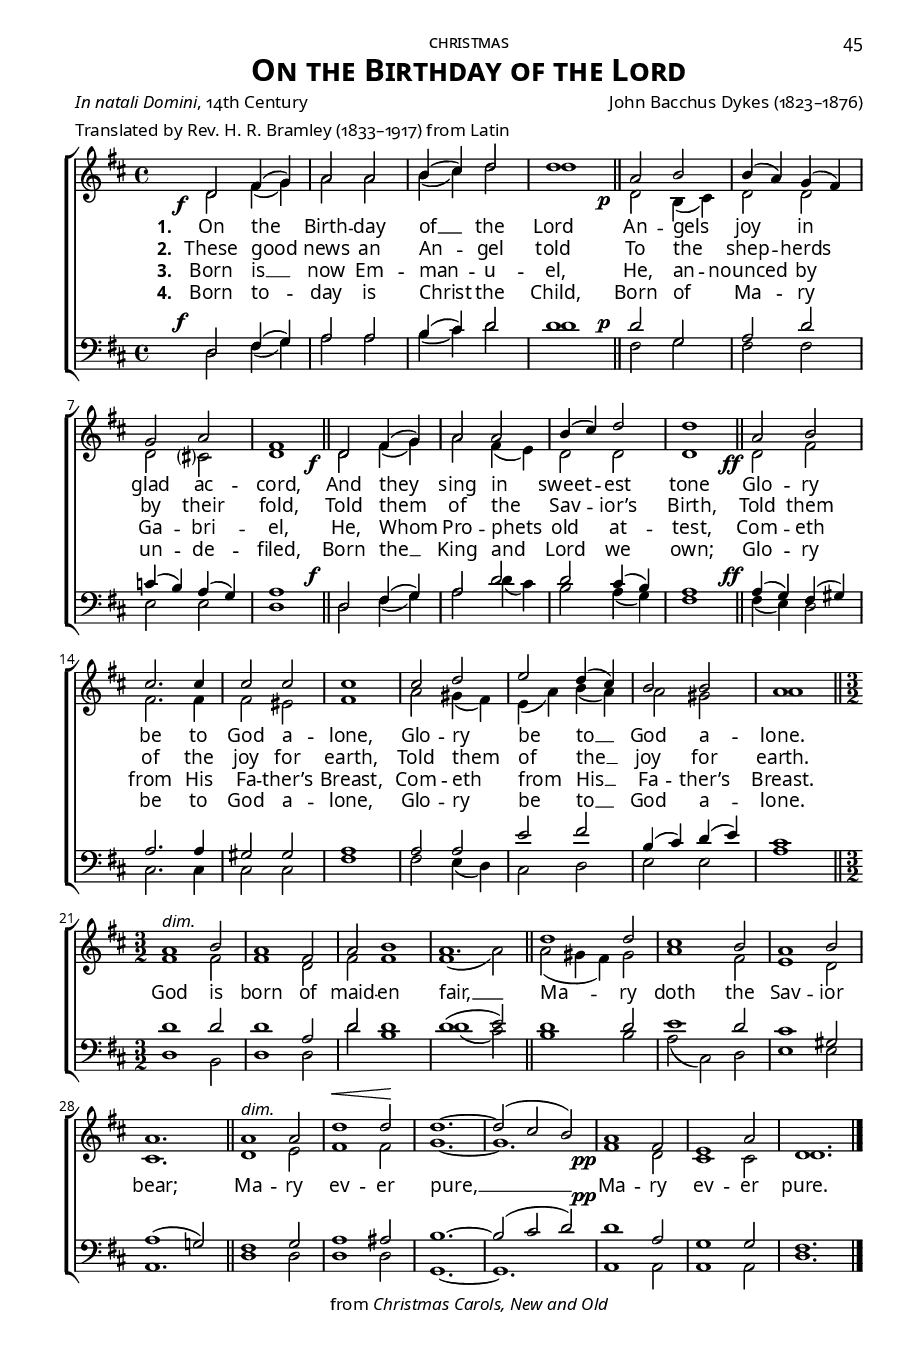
\version "2.14.2"
\include "util.ly"
\header {
  title = \markup{\override #'(font-name . "Garamond Premier Pro Semibold"){ \abs-fontsize #15 \smallCapsOldStyle"On the Birthday of the Lord"}}
  poet = \markup\concat{\italic"In natali Domini" \oldStyleNum", 14th Century"}
  meter = \markup\oldStyleNum"Translated by Rev. H. R. Bramley (1833–1917) from Latin"
  composer = \markup\oldStyleNum"John Bacchus Dykes (1823–1876)"
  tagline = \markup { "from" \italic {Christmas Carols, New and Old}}
}
\paper {
  %print-all-headers = ##f
  paper-height = 9\in
  paper-width = 6\in
  indent = 0\in
  %system-system-spacing = #'((basic-distance . 10) (padding . 0))
  system-system-spacing =
    #'((basic-distance . 0)
       (minimum-distance . 0)
       (padding . -15)
       (stretchability . 100))
  ragged-last-bottom = ##f
  ragged-bottom = ##f
  two-sided = ##t
  inner-margin = 0.5\in
  outer-margin = 0.25\in
  top-margin = 0.25\in
  bottom-margin = 0.25\in
  first-page-number = #045
  print-first-page-number = ##t
  headerLine = \markup{\override #'(font-name . "Garamond Premier Pro") \smallCapsOldStyle"christmas"}
  oddHeaderMarkup = \markup\fill-line{
     \override #'(font-name . "Garamond Premier Pro")\abs-fontsize #8.5
     \combine 
        \fill-line{"" \on-the-fly #print-page-number-check-first
        \oldStylePageNum""
        }
        \fill-line{\headerLine}
  }
  evenHeaderMarkup = \markup {
     \override #'(font-name . "Garamond Premier Pro")\abs-fontsize #8.5
     \combine
        \on-the-fly #print-page-number-check-first
        \oldStylePageNum""
        \fill-line{\headerLine}
  }
}
#(set-global-staff-size 15) \paper{ #(define fonts (make-pango-font-tree "GoudyOlSt BT" "Garamond Premier Pro" "Garamond Premier Pro" (/ 15 20))) }
global = {
  \key d \major
  \time 4/4
  \override DynamicLineSpanner #'staff-padding = #0.0
  \override DynamicLineSpanner #'Y-extent = #'(1 . 1)
  \override DynamicText #'X-offset = #-4
}

sopMusic = \relative c' {
  d2_\f fis4( g) |
  a2 a |
  b4( cis) d2 |
  d1 \bar "||"
  a2_\p b |
  b4( a) g( fis) |
  
  g2 a |
  fis1 \bar "||"
  d2_\f fis4( g) |
  a2 a |
  b4( cis) d2 |
  d1 \bar "||"
  
  a2_\ff b |
  cis2. cis4 |
  cis2 cis |
  cis1 |
  cis2 d |
  e d4( cis) |
  b2 b |
  a1 \bar "||"
  \time 3/2 \break
  a1^\markup\italic"dim." b2 |
  a1 fis2 |
  a2 b1 |
  a1. \bar "||"
  
  d1 d2 |
  cis1 b2 |
  a1 b2 |
  a1. \bar "||"
  a1^\markup\italic"dim." a2 |
  
  d1^\< d2\! |
  d1.~ |
  d2( cis b) |
  a1_\pp fis2 e1 a2 |
  d,1. \bar "|."
}
sopWords = \lyricmode {
  \repeat unfold 42 { \skip 1 }
%  Ma -- ry
}

altoMusic = \relative c' {
  d2 fis4( g) |
  a2 a |
  b4( cis) d2 |
  d1 \bar "||"
  d,2 b4( cis) |
  d2 d |
  
  d cis? |
  d1 \bar "||"
  d2 fis4( g) |
  a2 fis4( e) |
  d2 d |
  d1 \bar "||"
  
  d2 fis |
  fis2. fis4 |
  fis2 eis |
  fis1 |
  a2 gis4( fis) |
  e( a) b( a) |
  
  a2 gis |
  a1 \bar "||"
  \time 3/2
  fis1 fis2 |
  fis1 d2 |
  fis2 fis1 |
  fis1( a2) \bar "||"
  
  a2( gis4 fis) gis2 |
  a1 fis2 |
  e1 d2 |
  cis1. \bar "||"
  d1 e2 |
  
  fis1 fis2 |
  g1.~ g1. |
  fis1 d2 |
  cis1 cis2 |
  d1. \bar "|."
}
altoWords = \lyricmode {
  \dropLyricsIX
  \set stanza = #"1. "
  On the Birth -- day of __ \set associatedVoice = "sopranos" the Lord \unset associatedVoice
  An -- gels joy in glad ac -- cord,
  And they sing in sweet -- est tone
  Glo -- ry be to God a -- lone,
  
  Glo -- ry be \set associatedVoice = "sopranos" to __ God a -- lone. \unset associatedVoice
  
  God is born of maid -- en fair, __
  Ma -- ry doth the Sav -- ior bear;
  \set associatedVoice = "sopranos"
  Ma -- ry ev -- er pure, __
  Ma -- ry ev -- er pure.
}
altoWordsII = \lyricmode {
  \dropLyricsIX
%\markup\italic
  \set stanza = #"2. "
  These good news an An -- \set associatedVoice = "sopranos" gel told \unset associatedVoice
  To the shep -- herds by their fold,
  Told them of the Sav -- ior’s Birth,
  Told them of the joy for earth,
  Told them of \set associatedVoice = "sopranos" the __ joy for earth.
}
altoWordsIII = \lyricmode {
  \dropLyricsIX
  \set stanza = #"3. "
  Born is __ now Em -- man -- \set associatedVoice = "sopranos" u -- el, \unset associatedVoice
  He, an -- nounced by Ga -- bri -- el,
  He, Whom Pro -- phets old at -- test,
  Com -- eth from His Fa -- ther’s Breast,
  Com -- eth from \set associatedVoice = "sopranos" His __ Fa -- ther’s Breast.
}
altoWordsIV = \lyricmode {
  \dropLyricsIX
  \set stanza = #"4. "
  Born to -- day is Christ \set associatedVoice = "sopranos" the Child, \unset associatedVoice
  Born of Ma -- ry un -- de -- filed,
  Born the __ King and Lord we own;
  Glo -- ry be to God a -- lone,
  Glo -- ry be \set associatedVoice = "sopranos" to __ God a -- lone.
}
altoWordsV = \lyricmode {
  \set stanza = #"5. "
  \set ignoreMelismata = ##t
}
altoWordsVI = \lyricmode {
  \set stanza = #"6. "
  \set ignoreMelismata = ##t
}
tenorMusic = \relative c {
  d2^\f fis4( g) |
  a2 a |
  b4( cis) d2 |
  d1 \bar "||"
  
  d2^\p g, |
  a d |
  
  c4( b) a( g) |
  a1 \bar "||"
  d,2^\f fis4( g) |
  a2 d |
  d cis4( b) |
  a1 \bar "||"
  
  a4(^\ff g) fis( gis) |
  a2. a4 |
  gis2 gis |
  a1 |
  a2 a |
  e' fis |
  
  b,4( cis) d( e) |
  cis1 \bar "||"
  \time 3/2
  d1 d2 |
  d1 a2 |
  d2 d1 |
  d1( e2) \bar "||"
  
  d1 d2 |
  e1 d2 |
  cis1 gis2 |
  a1( g!2) \bar "||"
  fis1 g2 |
  
  a1 ais2 |
  b1.~ |
  b2( cis d) |
  d1^\pp a2 |
  g1 g2 |
  fis1. \bar "|."
}
tenorWords = \lyricmode {
  \repeat unfold 42 { \skip 1 }
  %Ma -- ry
}

bassMusic = \relative c {
  d2 fis4( g) |
  a2 a |
  b4( cis) d2 |
  d1 \bar "||"
  fis,2 g |
  fis fis |
  
  e e |
  d1 \bar "||"
  d2 fis4( g) |
  a2 d4( cis) |
  b2 a4( g) |
  fis1 \bar "||"
  
  fis4( e) d2 |
  cis2. cis4 |
  cis2 cis |
  fis1 |
  fis2 e4( d) |
  cis2 d |
  
  e e |
  a1 \bar "||"
  \time 3/2
  d,1 b2 |
  d1 d2 |
  d'2 b1 |
  d1( cis2) \bar "||"
  
  b1 b2 |
  a2( cis,) d |
  e1 e2 |
  a,1. \bar "||"
  d1 d2 |
  
  d1 d2 |
  g,1.~ |
  g |
  a1 a2 |
  a1 a2 |
  d1. \bar "|."
}
bassWords = \lyricmode {

}

pianoRH = \relative c' {
  
}
pianoLH = \relative c' {
  
}

\score {
  <<
   \new ChoirStaff <<
    \new Staff = women <<
      \new Voice = "sopranos" { \voiceOne << \global \sopMusic >> }
      \new Voice = "altos" { \voiceTwo << \global \altoMusic >> }
    >>
    \new Lyrics \with { alignAboveContext = #"women" \override VerticalAxisGroup #'nonstaff-relatedstaff-spacing = #'((basic-distance . 0) (padding . -1))} \lyricsto "sopranos" \sopWords
     \new Lyrics = "altosVI"  \with { alignBelowContext = #"women" \override VerticalAxisGroup #'nonstaff-relatedstaff-spacing = #'((basic-distance . 0))} \lyricsto "altos" \altoWordsVI
    \new Lyrics = "altosV"  \with { alignBelowContext = #"women" \override VerticalAxisGroup #'nonstaff-relatedstaff-spacing = #'((basic-distance . 0))} \lyricsto "altos" \altoWordsV
    \new Lyrics = "altosIV"  \with { alignBelowContext = #"women" \override VerticalAxisGroup #'nonstaff-relatedstaff-spacing = #'((basic-distance . 0))} \lyricsto "altos" \altoWordsIV
    \new Lyrics = "altosIII"  \with { alignBelowContext = #"women" \override VerticalAxisGroup #'nonstaff-relatedstaff-spacing = #'((basic-distance . 0))} \lyricsto "altos" \altoWordsIII
    \new Lyrics = "altosII"  \with { alignBelowContext = #"women" \override VerticalAxisGroup #'nonstaff-relatedstaff-spacing = #'((basic-distance . 0))} \lyricsto "altos" \altoWordsII
    \new Lyrics = "altos"  \with { alignBelowContext = #"women" \override VerticalAxisGroup #'nonstaff-relatedstaff-spacing = #'((padding . -0.5))} \lyricsto "altos" \altoWords
   \new Staff = men <<
      \clef bass
      \new Voice = "tenors" { \voiceOne << \global \tenorMusic >> }
      \new Voice = "basses" { \voiceTwo << \global \bassMusic >> }
    >>
    \new Lyrics \with { alignAboveContext = #"men" \override VerticalAxisGroup #'nonstaff-relatedstaff-spacing = #'((basic-distance . 0) (padding . -1)) } \lyricsto "tenors" \tenorWords
    \new Lyrics \with { alignBelowContext = #"men" \override VerticalAxisGroup #'nonstaff-relatedstaff-spacing = #'((basic-distance . 0)) } \lyricsto "basses" \bassWords
  >>
%    \new PianoStaff << \new Staff { \new Voice { \pianoRH } } \new Staff { \clef "bass" \pianoLH } >>
  >>
  \layout {
    \context {
      \Score
      %\override SpacingSpanner #'base-shortest-duration = #(ly:make-moment 1 8)
      %\override SpacingSpanner #'common-shortest-duration = #(ly:make-moment 1 4)
    }
    \context {
      % Remove all empty staves
      % \Staff \RemoveEmptyStaves \override VerticalAxisGroup #'remove-first = ##t
    }
    \context {
      \Lyrics
      \override LyricText #'X-offset = #center-on-word
    }
  }
  \midi {
    \tempo 4 = 90
    \set Staff.midiInstrument = "flute"
  
    \context {
      \Voice
      \remove "Dynamic_performer"
    }
  }
}
